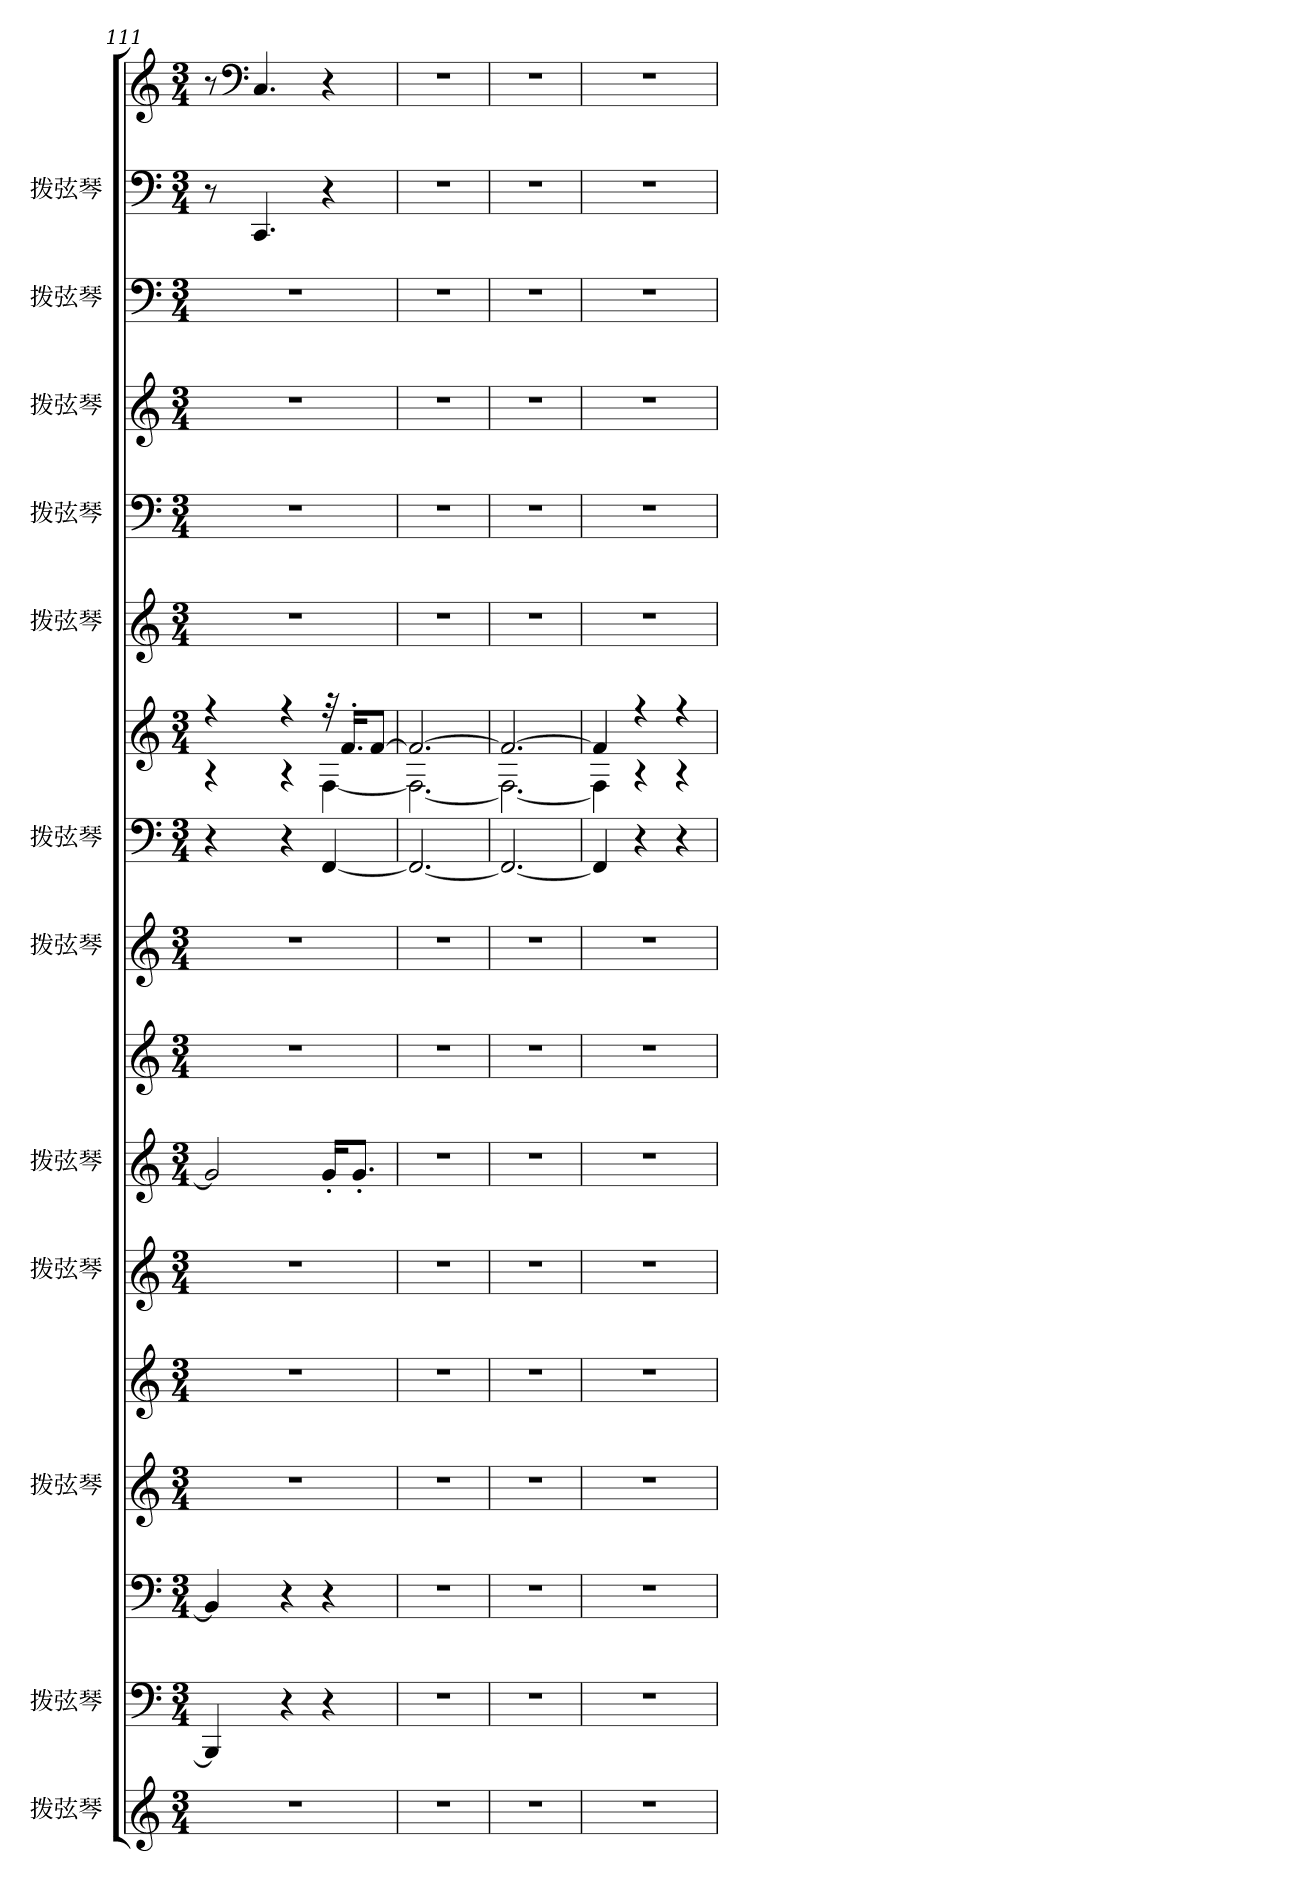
**kern	**kern	**kern	**kern	**kern	**kern	**kern	**kern	**kern	**kern	**kern	**kern	**kern	**kern	**kern	**kern	**kern
*part12	*part11	*part11	*part10	*part10	*part9	*part8	*part8	*part7	*part6	*part6	*part5	*part4	*part3	*part2	*part1	*part1
*staff17	*staff16	*staff15	*staff14	*staff13	*staff12	*staff11	*staff10	*staff9	*staff8	*staff7	*staff6	*staff5	*staff4	*staff3	*staff2	*staff1
*I"拨弦琴	*I"拨弦琴	*	*I"拨弦琴	*	*I"拨弦琴	*I"拨弦琴	*	*I"拨弦琴	*I"拨弦琴	*	*I"拨弦琴	*I"拨弦琴	*I"拨弦琴	*I"拨弦琴	*I"拨弦琴	*
*clefG2	*clefF4	*clefF4	*clefG2	*clefG2	*clefG2	*clefG2	*clefG2	*clefG2	*clefF4	*clefG2	*clefG2	*clefF4	*clefG2	*clefF4	*clefF4	*clefG2
*k[]	*k[]	*k[]	*k[]	*k[]	*k[]	*k[]	*k[]	*k[]	*k[]	*k[]	*k[]	*k[]	*k[]	*k[]	*k[]	*k[]
*M3/4	*M3/4	*M3/4	*M3/4	*M3/4	*M3/4	*M3/4	*M3/4	*M3/4	*M3/4	*M3/4	*M3/4	*M3/4	*M3/4	*M3/4	*M3/4	*M3/4
=111	=111	=111	=111	=111	=111	=111	=111	=111	=111	=111	=111	=111	=111	=111	=111	=111
*	*	*	*	*	*	*	*	*	*	*^	*	*	*	*	*	*
2.r	4BBB-/]	4BB-/]	2.r	2.r	2.r	2g/]	2.r	2.r	4r	4r	4r	2.r	2.r	2.r	2.r	8r	8r
*	*	*	*	*	*	*	*	*	*	*	*	*	*	*	*	*	*clefF4
.	.	.	.	.	.	.	.	.	.	.	.	.	.	.	.	4.CC/	4.C/
.	4r	4r	.	.	.	.	.	.	4r	4r	4r	.	.	.	.	.	.
.	4r	4r	.	.	.	16g'/KL	.	.	[4FF/	32r	[4F\	.	.	.	.	4r	4r
.	.	.	.	.	.	.	.	.	.	16.f'/KL	.	.	.	.	.	.	.
.	.	.	.	.	.	8.g'/J	.	.	.	.	.	.	.	.	.	.	.
.	.	.	.	.	.	.	.	.	.	[8f/J	.	.	.	.	.	.	.
=112	=112	=112	=112	=112	=112	=112	=112	=112	=112	=112	=112	=112	=112	=112	=112	=112	=112
2.r	2.r	2.r	2.r	2.r	2.r	2.r	2.r	2.r	2.FF/_	2.f/_	2.F\_	2.r	2.r	2.r	2.r	2.r	2.r
=113	=113	=113	=113	=113	=113	=113	=113	=113	=113	=113	=113	=113	=113	=113	=113	=113	=113
2.r	2.r	2.r	2.r	2.r	2.r	2.r	2.r	2.r	2.FF/_	2.f/_	2.F\_	2.r	2.r	2.r	2.r	2.r	2.r
=114	=114	=114	=114	=114	=114	=114	=114	=114	=114	=114	=114	=114	=114	=114	=114	=114	=114
2.r	2.r	2.r	2.r	2.r	2.r	2.r	2.r	2.r	4FF/]	4f/]	4F\]	2.r	2.r	2.r	2.r	2.r	2.r
.	.	.	.	.	.	.	.	.	4r	4r	4r	.	.	.	.	.	.
.	.	.	.	.	.	.	.	.	4r	4r	4r	.	.	.	.	.	.
*	*	*	*	*	*	*	*	*	*	*v	*v	*	*	*	*	*	*
=	=	=	=	=	=	=	=	=	=	=	=	=	=	=	=	=
*-	*-	*-	*-	*-	*-	*-	*-	*-	*-	*-	*-	*-	*-	*-	*-	*-
